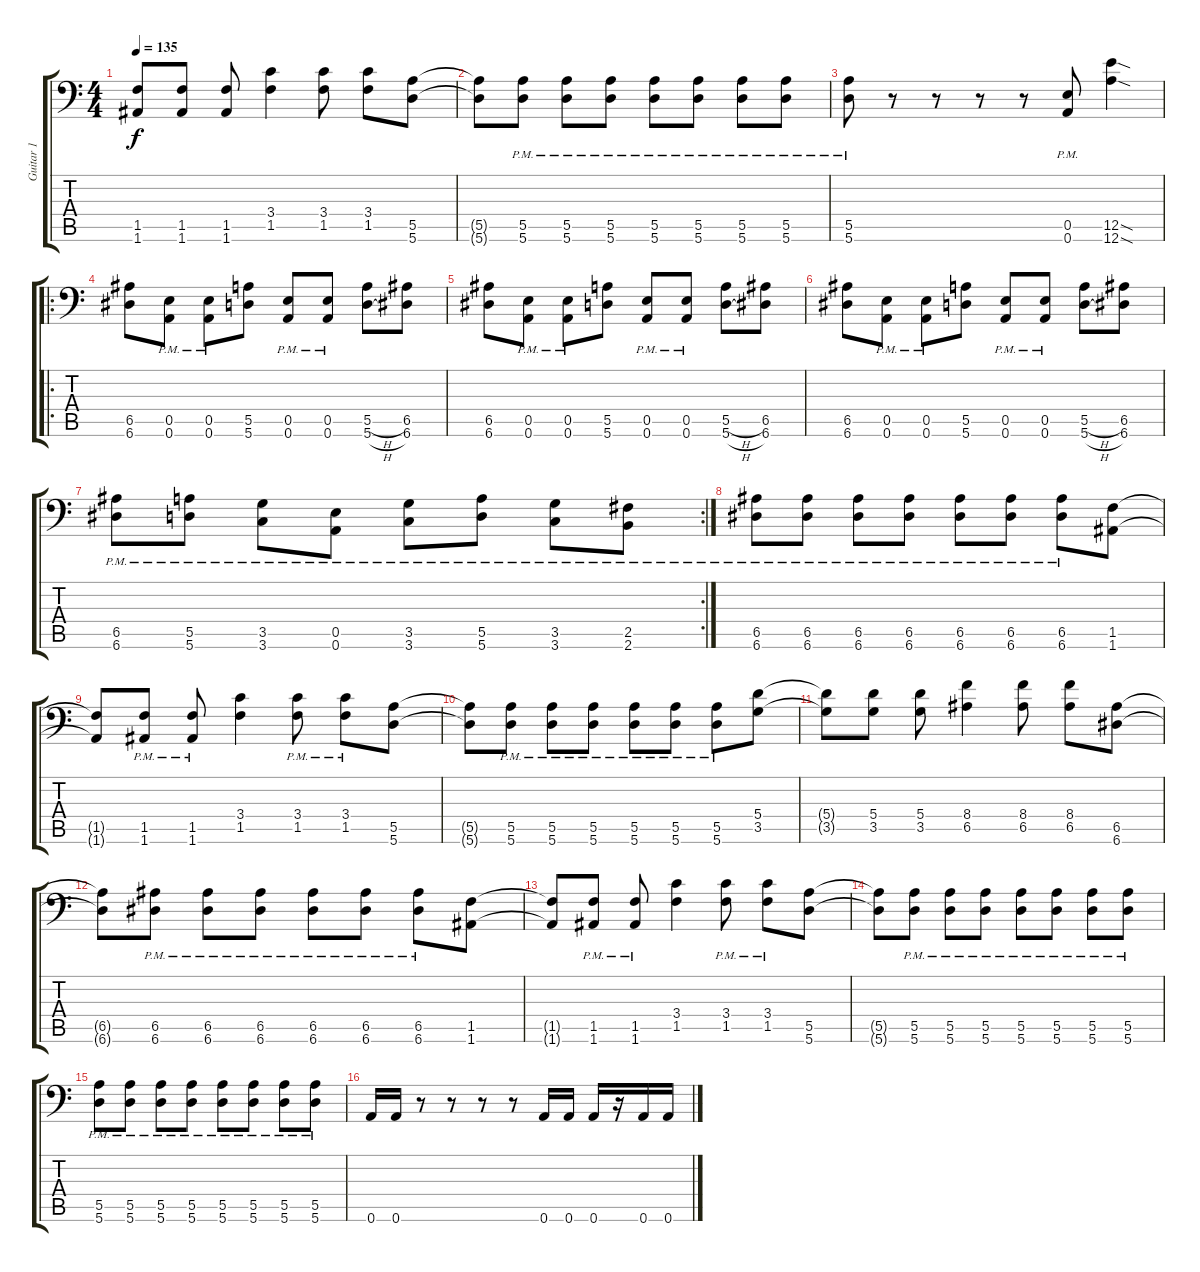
\track ("Guitar 1" "Guitar 1") {instrument overdrivenguitar}
\staff {score tabs}
\tuning (B3 Gb3 D3 A2 E2 A1) {hide}
\ts (4 4)
\tempo 135
\clef f4
\ks c
(1.5{t} 1.6{t}).8{dy f} (1.5 1.6).8 (1.5 1.6).8 (3.4 1.5).4 (3.4 1.5).8 (3.4 1.5).8 (5.5 5.6).8 |
(5.5{t} 5.6{t}).8 (5.5{pm} 5.6{pm}).8 (5.5{pm} 5.6{pm}).8 (5.5{pm} 5.6{pm}).8 (5.5{pm} 5.6{pm}).8 (5.5{pm} 5.6{pm}).8 (5.5{pm} 5.6{pm}).8 (5.5{pm} 5.6{pm}).8 |
(5.5{pm} 5.6{pm}).8 r.8 r.8 r.8 r.8 (0.5 0.6{pm}).8 (12.5{sod} 12.6{sod}).4 |
\ro
(6.5 6.6).8 (0.5{pm} 0.6{pm}).8 (0.5{pm} 0.6{pm}).8 (5.5 5.6).8 (0.5{pm} 0.6{pm}).8 (0.5{pm} 0.6{pm}).8 (5.5{h} 5.6{h}).8 (6.5 6.6).8 |
(6.5 6.6).8 (0.5{pm} 0.6{pm}).8 (0.5{pm} 0.6{pm}).8 (5.5 5.6).8 (0.5{pm} 0.6{pm}).8 (0.5{pm} 0.6{pm}).8 (5.5{h} 5.6{h}).8 (6.5 6.6).8 |
(6.5 6.6).8 (0.5{pm} 0.6{pm}).8 (0.5{pm} 0.6{pm}).8 (5.5 5.6).8 (0.5{pm} 0.6{pm}).8 (0.5{pm} 0.6{pm}).8 (5.5{h} 5.6{h}).8 (6.5 6.6).8 |
\rc 2
(6.5{pm} 6.6{pm}).8 (5.5{pm} 5.6{pm}).8 (3.5{pm} 3.6{pm}).8 (0.5{pm} 0.6{pm}).8 (3.5{pm} 3.6{pm}).8 (5.5{pm} 5.6{pm}).8 (3.5{pm} 3.6{pm}).8 (2.5{pm} 2.6{pm}).8 |
(6.5{pm} 6.6{pm}).8 (6.5{pm} 6.6{pm}).8 (6.5{pm} 6.6{pm}).8 (6.5{pm} 6.6{pm}).8 (6.5{pm} 6.6{pm}).8 (6.5{pm} 6.6{pm}).8 (6.5{pm} 6.6{pm}).8 (1.5 1.6).8 |
(1.5{t} 1.6{t}).8 (1.5{pm} 1.6{pm}).8 (1.5{pm} 1.6{pm}).8 (3.4 1.5).4 (3.4{pm} 1.5{pm}).8 (3.4{pm} 1.5{pm}).8 (5.5 5.6).8 |
(5.5{t} 5.6{t}).8 (5.5{pm} 5.6{pm}).8 (5.5{pm} 5.6{pm}).8 (5.5{pm} 5.6{pm}).8 (5.5{pm} 5.6{pm}).8 (5.5{pm} 5.6{pm}).8 (5.5{pm} 5.6{pm}).8 (5.4 3.5).8 |
(5.4{t} 3.5{t}).8 (5.4 3.5).8 (5.4 3.5).8 (8.4 6.5).4 (8.4 6.5).8 (8.4 6.5).8 (6.5 6.6).8 |
(6.5{t} 6.6{t}).8 (6.5{pm} 6.6{pm}).8 (6.5{pm} 6.6{pm}).8 (6.5{pm} 6.6{pm}).8 (6.5{pm} 6.6{pm}).8 (6.5{pm} 6.6{pm}).8 (6.5{pm} 6.6{pm}).8 (1.5 1.6).8 |
(1.5{t} 1.6{t}).8 (1.5{pm} 1.6{pm}).8 (1.5{pm} 1.6{pm}).8 (3.4 1.5).4 (3.4{pm} 1.5{pm}).8 (3.4{pm} 1.5{pm}).8 (5.5 5.6).8 |
(5.5{t} 5.6{t}).8 (5.5{pm} 5.6{pm}).8 (5.5{pm} 5.6{pm}).8 (5.5{pm} 5.6{pm}).8 (5.5{pm} 5.6{pm}).8 (5.5{pm} 5.6{pm}).8 (5.5{pm} 5.6{pm}).8 (5.5{pm} 5.6{pm}).8 |
(5.5{pm} 5.6{pm}).8 (5.5{pm} 5.6{pm}).8 (5.5{pm} 5.6{pm}).8 (5.5{pm} 5.6{pm}).8 (5.5{pm} 5.6{pm}).8 (5.5{pm} 5.6{pm}).8 (5.5{pm} 5.6{pm}).8 (5.5{pm} 5.6{pm}).8 |
0.6.16 0.6.16 r.8 r.8 r.8 r.8 0.6.16 0.6.16 0.6.16 r.16 0.6.16 0.6.16
